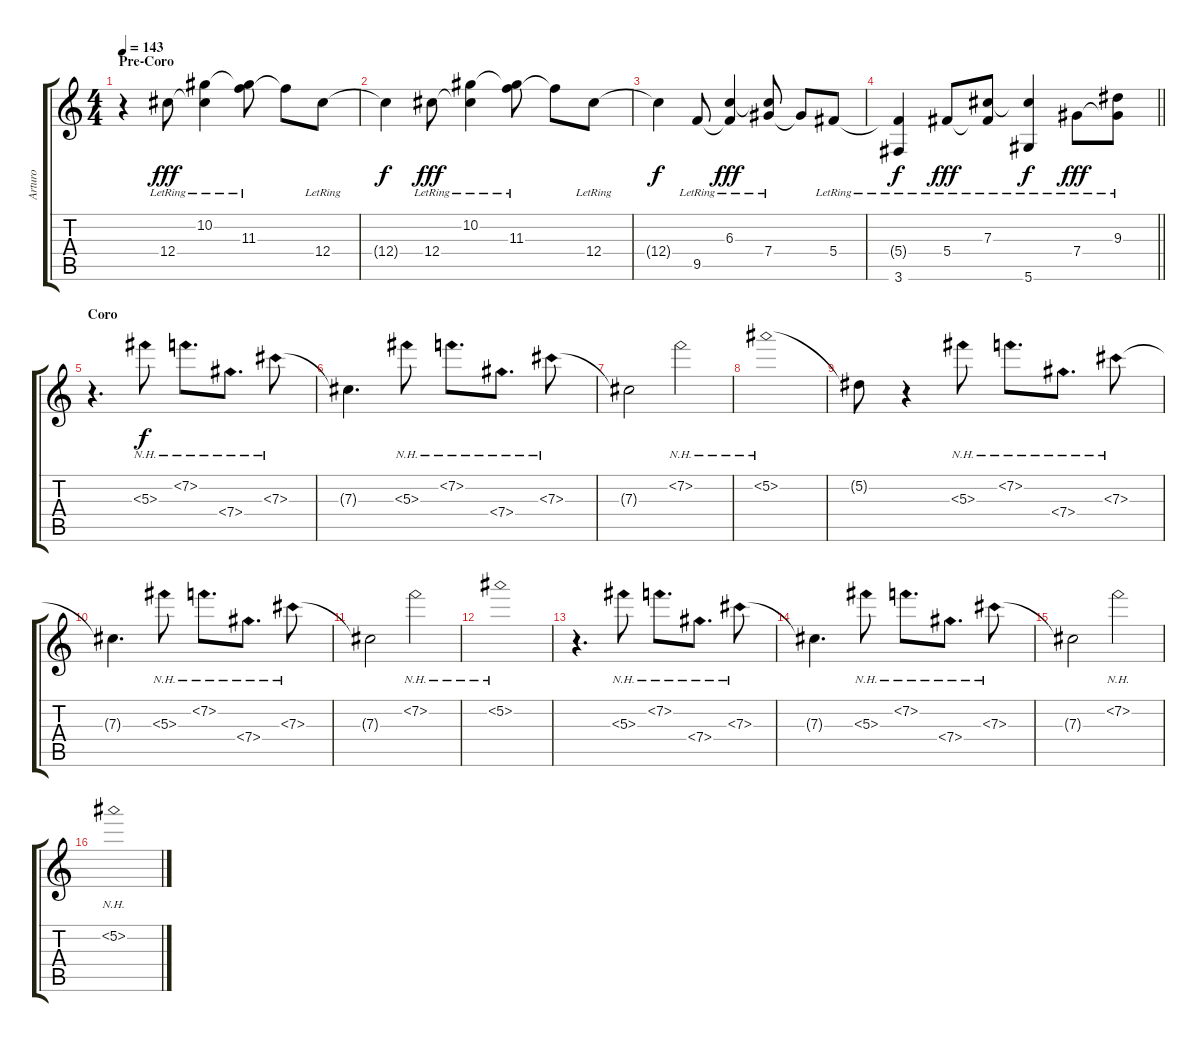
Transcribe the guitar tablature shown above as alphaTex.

\track ("Arturo" "Arturo") {instrument distortionguitar}
\staff {score tabs}
\tuning (Eb4 Bb3 Gb3 Db3 Ab2 Eb2) {hide}
\ts (4 4)
\section ("" "Pre-Coro")
\tempo 143
\clef g2
\ks c
r.4{dy f volume 16 instrument electricguitarclean} 12.4{lr}.8{dy fff} (10.2{lr} 12.4{t}).4 (10.2{t} 11.3{lr}).8 11.3{t}.8 12.4{lr}.8 |
12.4{t}.4{dy f} 12.4{lr}.8{dy fff} (10.2{lr} 12.4{t}).4 (10.2{t} 11.3{lr}).8 11.3{t}.8 12.4{lr}.8 |
12.4{t}.4{dy f} 9.5{lr}.8 (6.3{lr} 9.5{t}).4{dy fff} (6.3{t} 7.4{lr}).8 7.4{t}.8 5.4{lr}.8 |
\barLineRight lightlight
(5.4{t} 3.6{lr}).4{dy f} 5.4{lr}.8{dy fff} (7.3{lr} 5.4{t}).8 (7.3{t} 5.6{lr}).4{dy f} 7.4{lr}.8{dy fff} (9.3{lr} 7.4{t}).8 |
\section ("" "Coro")
r.4{d instrument distortionguitar} 5.3{nh}.8{dy f} 7.2{nh}.8{d} 7.4{nh}.8{d} 7.3{nh}.8 |
7.3{t}.4{d} 5.3{nh}.8 7.2{nh}.8{d} 7.4{nh}.8{d} 7.3{nh}.8 |
7.3{t}.2 7.2{nh}.2 |
5.2{nh}.1 |
5.2{t}.8 r.4 5.3{nh}.8 7.2{nh}.8{d} 7.4{nh}.8{d} 7.3{nh}.8 |
7.3{t}.4{d} 5.3{nh}.8 7.2{nh}.8{d} 7.4{nh}.8{d} 7.3{nh}.8 |
7.3{t}.2 7.2{nh}.2 |
5.2{nh}.1 |
r.4{d} 5.3{nh}.8 7.2{nh}.8{d} 7.4{nh}.8{d} 7.3{nh}.8 |
7.3{t}.4{d} 5.3{nh}.8 7.2{nh}.8{d} 7.4{nh}.8{d} 7.3{nh}.8 |
7.3{t}.2 7.2{nh}.2 |
5.2{nh}.1
